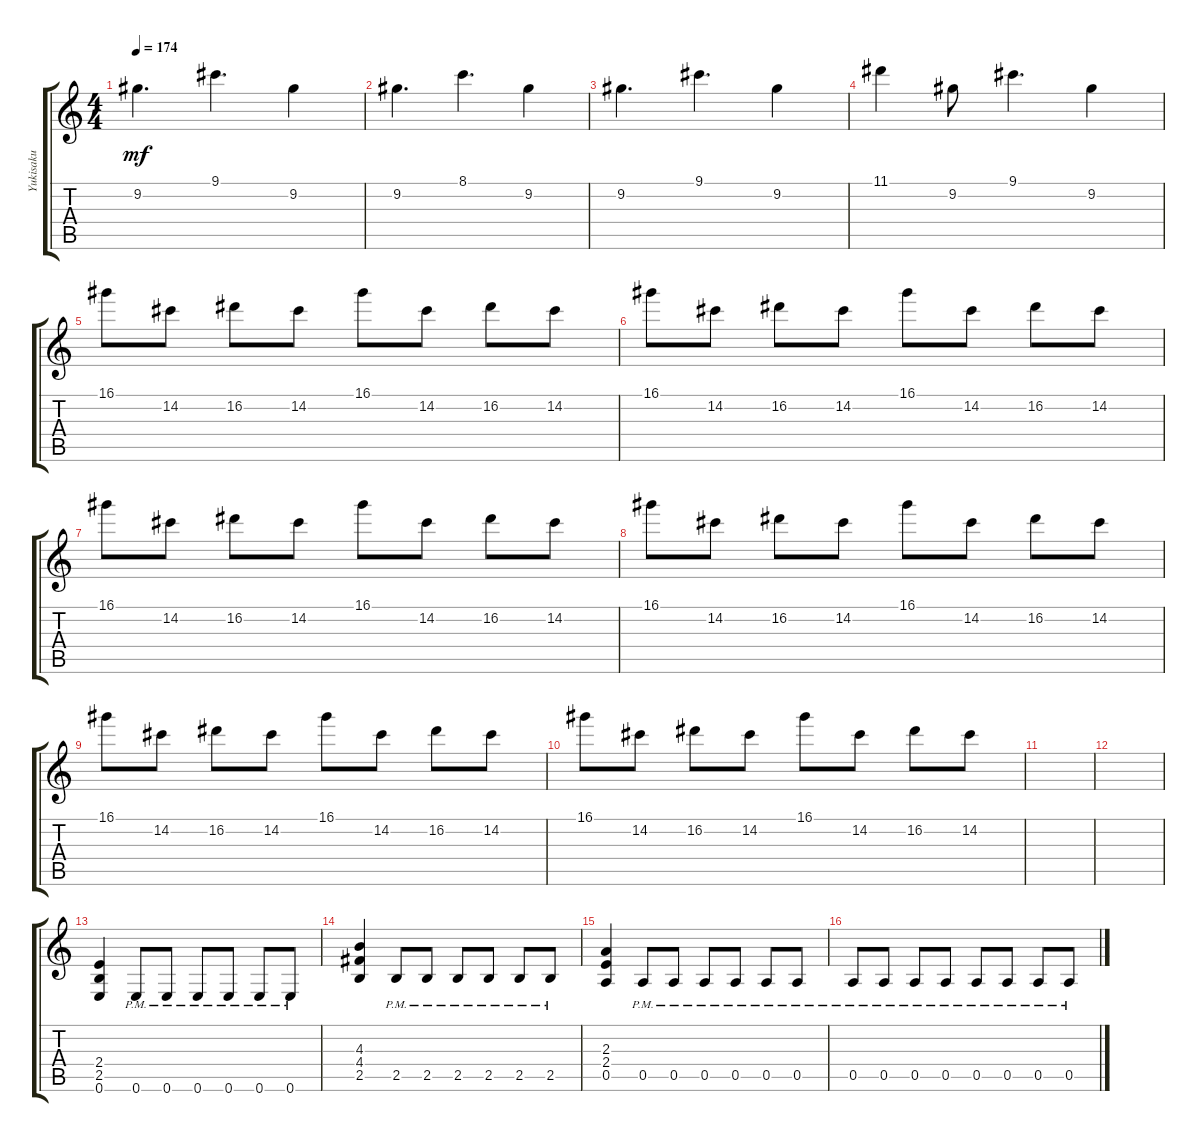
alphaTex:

\track ("Yukisaku" "Yukisaku") {instrument overdrivenguitar}
\staff {score tabs}
\tuning (E4 B3 G3 D3 A2 E2) {hide}
\ts (4 4)
\tempo 174
\clef g2
\ks c
9.2.4{d dy mf} 9.1.4{d} 9.2.4 |
9.2.4{d} 8.1.4{d} 9.2.4 |
9.2.4{d} 9.1.4{d} 9.2.4 |
11.1.4 9.2.8 9.1.4{d} 9.2.4 |
16.1.8 14.2.8 16.2.8 14.2.8 16.1.8 14.2.8 16.2.8 14.2.8 |
16.1.8 14.2.8 16.2.8 14.2.8 16.1.8 14.2.8 16.2.8 14.2.8 |
16.1.8 14.2.8 16.2.8 14.2.8 16.1.8 14.2.8 16.2.8 14.2.8 |
16.1.8 14.2.8 16.2.8 14.2.8 16.1.8 14.2.8 16.2.8 14.2.8 |
16.1.8 14.2.8 16.2.8 14.2.8 16.1.8 14.2.8 16.2.8 14.2.8 |
16.1.8 14.2.8 16.2.8 14.2.8 16.1.8 14.2.8 16.2.8 14.2.8 |
|
|
(2.4 2.5 0.6).4 0.6{pm}.8 0.6{pm}.8 0.6{pm}.8 0.6{pm}.8 0.6{pm}.8 0.6{pm}.8 |
(4.3 4.4 2.5).4 2.5{pm}.8 2.5{pm}.8 2.5{pm}.8 2.5{pm}.8 2.5{pm}.8 2.5{pm}.8 |
(2.3 2.4 0.5).4 0.5{pm}.8 0.5{pm}.8 0.5{pm}.8 0.5{pm}.8 0.5{pm}.8 0.5{pm}.8 |
0.5{pm}.8 0.5{pm}.8 0.5{pm}.8 0.5{pm}.8 0.5{pm}.8 0.5{pm}.8 0.5{pm}.8 0.5{pm}.8
